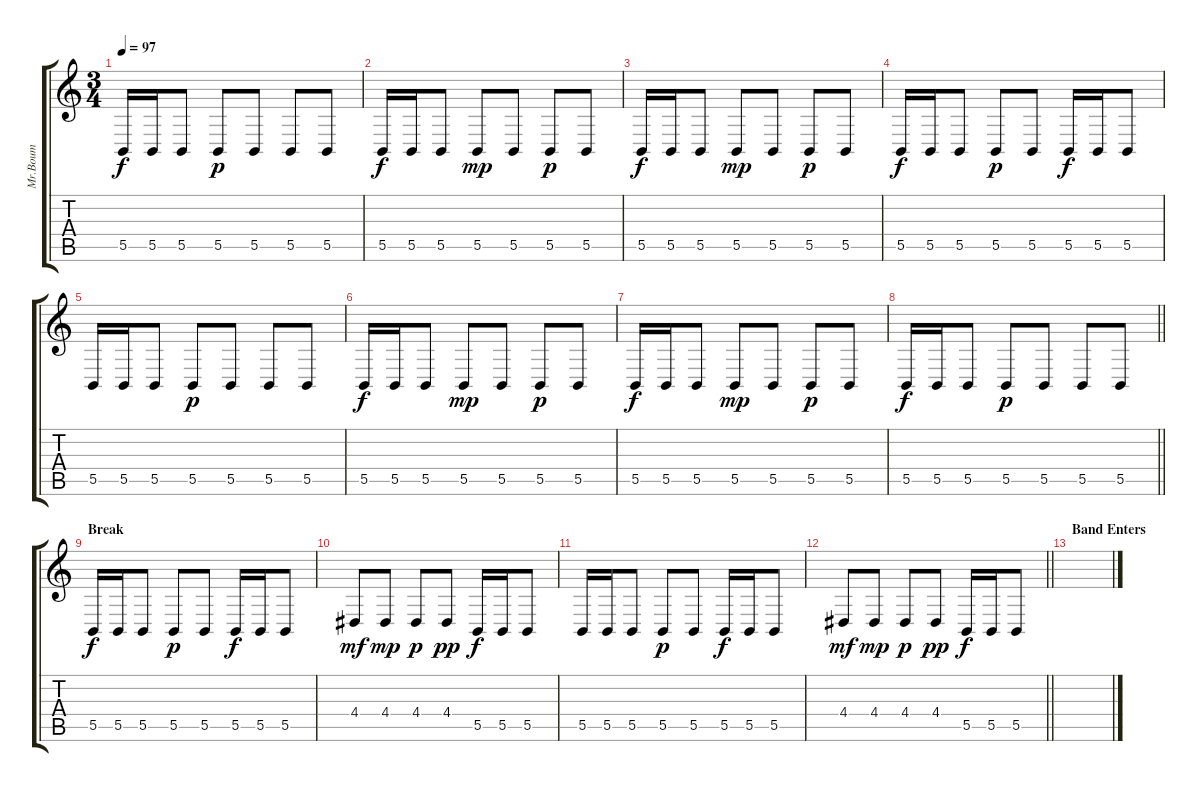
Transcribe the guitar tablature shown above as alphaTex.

\track ("Mr.Boum" "Mr.Boum") {instrument melodictom}
\staff {score tabs}
\tuning (Db4 Ab3 E3 B2 Gb2 B1) {hide}
\ts (3 4)
\tempo 97
\clef g2
\ks c
5.5.16{dy f} 5.5.16 5.5.8 5.5.8{dy p} 5.5.8 5.5.8 5.5.8 |
5.5.16{dy f} 5.5.16 5.5.8 5.5.8{dy mp} 5.5.8 5.5.8{dy p} 5.5.8 |
5.5.16{dy f} 5.5.16 5.5.8 5.5.8{dy mp} 5.5.8 5.5.8{dy p} 5.5.8 |
5.5.16{dy f} 5.5.16 5.5.8 5.5.8{dy p} 5.5.8 5.5.16{dy f} 5.5.16 5.5.8 |
5.5.16 5.5.16 5.5.8 5.5.8{dy p} 5.5.8 5.5.8 5.5.8 |
5.5.16{dy f} 5.5.16 5.5.8 5.5.8{dy mp} 5.5.8 5.5.8{dy p} 5.5.8 |
5.5.16{dy f} 5.5.16 5.5.8 5.5.8{dy mp} 5.5.8 5.5.8{dy p} 5.5.8 |
\barLineRight lightlight
5.5.16{dy f} 5.5.16 5.5.8 5.5.8{dy p} 5.5.8 5.5.8 5.5.8 |
\section ("" "Break")
5.5.16{dy f} 5.5.16 5.5.8 5.5.8{dy p} 5.5.8 5.5.16{dy f} 5.5.16 5.5.8 |
4.4.8{dy mf} 4.4.8{dy mp} 4.4.8{dy p} 4.4.8{dy pp} 5.5.16{dy f} 5.5.16 5.5.8 |
5.5.16 5.5.16 5.5.8 5.5.8{dy p} 5.5.8 5.5.16{dy f} 5.5.16 5.5.8 |
\barLineRight lightlight
4.4.8{dy mf} 4.4.8{dy mp} 4.4.8{dy p} 4.4.8{dy pp} 5.5.16{dy f} 5.5.16 5.5.8 |
\section ("" "Band Enters")
